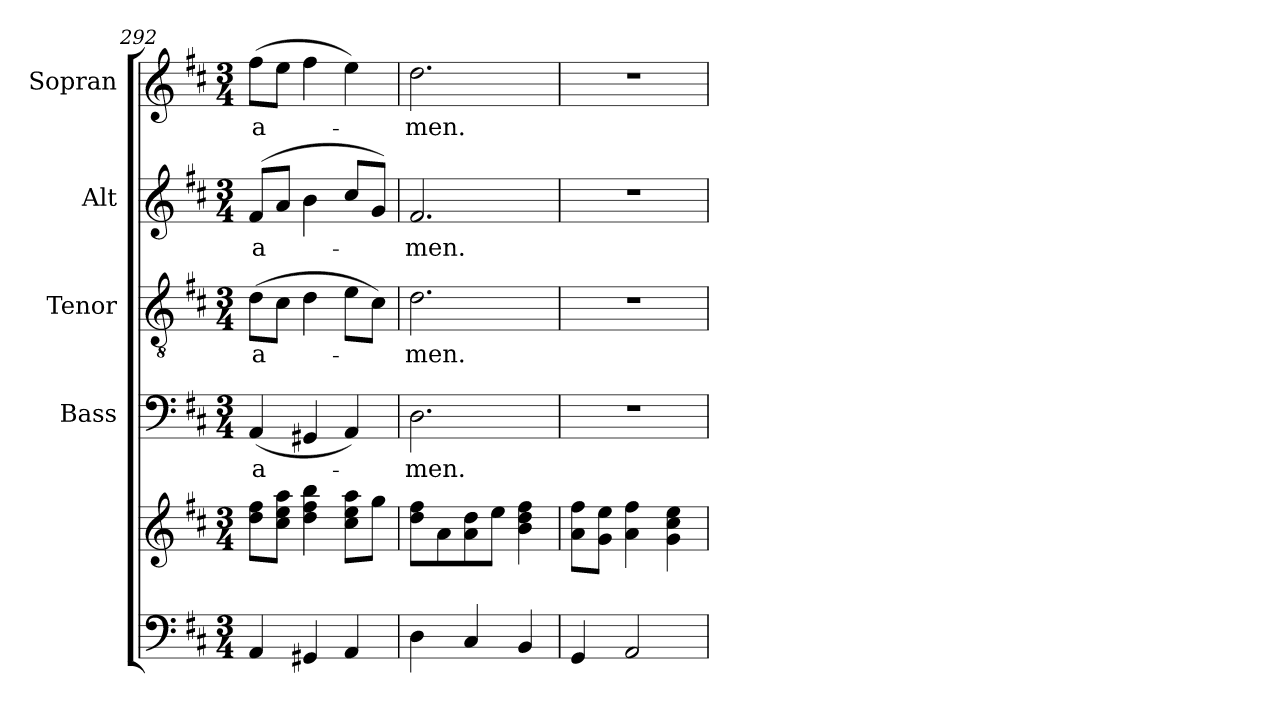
**kern	**kern	**kern	**text	**kern	**text	**kern	**text	**kern	**text
*part5	*part5	*part4	*part4	*part3	*part3	*part2	*part2	*part1	*part1
*staff6	*staff5	*staff4	*staff4	*staff3	*staff3	*staff2	*staff2	*staff1	*staff1
*	*	*I"Bass	*	*I"Tenor	*	*I"Alt	*	*I"Sopran	*
*	*	*I'B.	*	*I'T.	*	*I'A.	*	*I'S.	*
*clefF4	*clefG2	*clefF4	*	*clefGv2	*	*clefG2	*	*clefG2	*
*k[f#c#]	*k[f#c#]	*k[f#c#]	*	*k[f#c#]	*	*k[f#c#]	*	*k[f#c#]	*
*D:	*D:	*D:	*	*D:	*	*D:	*	*D:	*
*M3/4	*M3/4	*M3/4	*	*M3/4	*	*M3/4	*	*M3/4	*
=292	=292	=292	=292	=292	=292	=292	=292	=292	=292
!	!	!	!LO:LY:b	!	!LO:LY:b	!	!LO:LY:b	!	!LO:LY:b
4AA/	8dd\ 8ff#\L	(<4AA/	a-	(>8d\L	a-	(>8f#/L	a-	(>8ff#\L	a-
.	8cc#\ 8ee\ 8aa\J	.	.	8c#\J	.	8a/J	.	8ee\J	.
4GG#X/	4dd\ 4ff#\ 4bb\	4GG#X/	.	4d\	.	4b\	.	4ff#\	.
4AA/	8cc#\ 8ee\ 8aa\L	4AA/)	.	8e\L	.	8cc#/L	.	4ee\)	.
.	8gg\J	.	.	8c#\J)	.	8g/J)	.	.	.
=293	=293	=293	=293	=293	=293	=293	=293	=293	=293
!	!	!	!LO:LY:b	!	!LO:LY:b	!	!LO:LY:b	!	!LO:LY:b
4D\	8dd\ 8ff#\L	2.D\	-men.	2.d\	-men.	2.f#/	-men.	2.dd\	-men.
.	8a\	.	.	.	.	.	.	.	.
4C#/	8a\ 8dd\	.	.	.	.	.	.	.	.
.	8ee\J	.	.	.	.	.	.	.	.
4BB/	4b\ 4dd\ 4ff#\	.	.	.	.	.	.	.	.
=294	=294	=294	=294	=294	=294	=294	=294	=294	=294
4GG/	8a\ 8ff#\L	2.r	.	2.r	.	2.r	.	2.r	.
.	8g\ 8ee\J	.	.	.	.	.	.	.	.
2AA/	4a\ 4ff#\	.	.	.	.	.	.	.	.
.	4g\ 4cc#\ 4ee\	.	.	.	.	.	.	.	.
=	=	=	=	=	=	=	=	=	=
*-	*-	*-	*-	*-	*-	*-	*-	*-	*-
